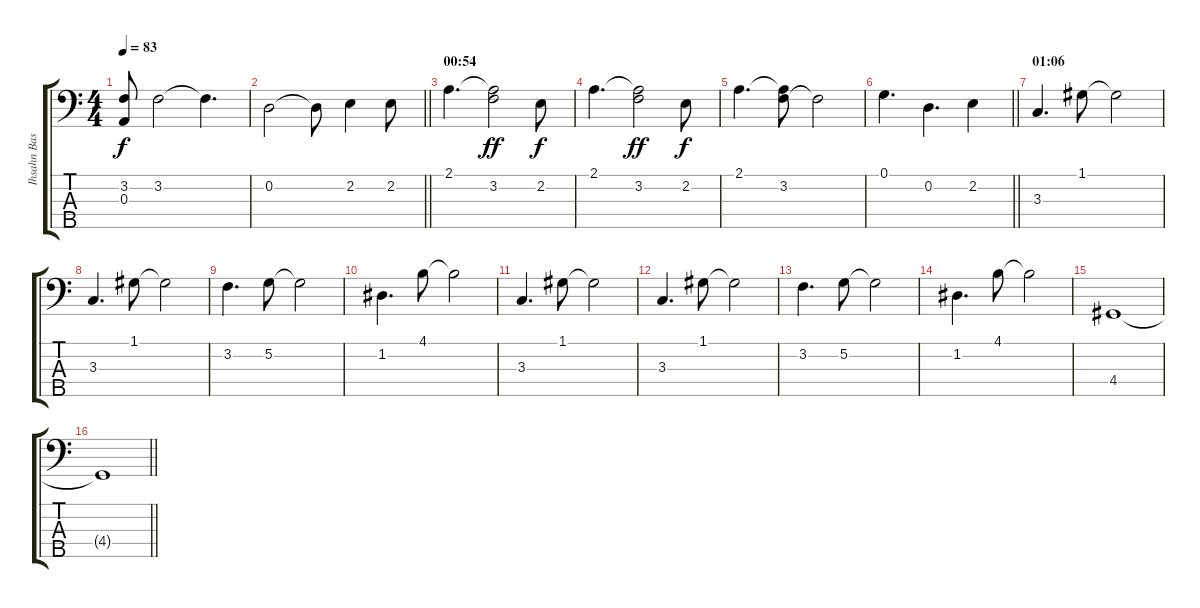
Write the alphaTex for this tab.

\track ("Ihsahn Bass" "Ihsahn Bas") {instrument electricbassfinger}
\staff {score tabs}
\tuning (G2 D2 A1 E1 B0) {hide}
\ts (4 4)
\tempo 83
\clef f4
\ks c
(3.2{t} 0.3).8{dy f} 3.2.2 3.2{t}.4{d} |
\barLineRight lightlight
0.2.2 0.2{t}.8 2.2.4 2.2.8 |
\section ("" "00:54")
2.1.4{d} (2.1{t} 3.2).2{dy ff} 2.2.8{dy f} |
2.1.4{d} (2.1{t} 3.2).2{dy ff} 2.2.8{dy f} |
2.1.4{d} (2.1{t} 3.2).8 3.2{t}.2 |
\barLineRight lightlight
0.1.4{d} 0.2.4{d} 2.2.4 |
\section ("" "01:06")
3.3.4{d} 1.1.8 1.1{t}.2 |
3.3.4{d} 1.1.8 1.1{t}.2 |
3.2.4{d} 5.2.8 5.2{t}.2 |
1.2.4{d} 4.1.8 4.1{t}.2 |
3.3.4{d} 1.1.8 1.1{t}.2 |
3.3.4{d} 1.1.8 1.1{t}.2 |
3.2.4{d} 5.2.8 5.2{t}.2 |
1.2.4{d} 4.1.8 4.1{t}.2 |
4.4.1 |
\barLineRight lightlight
4.4{t}.1
